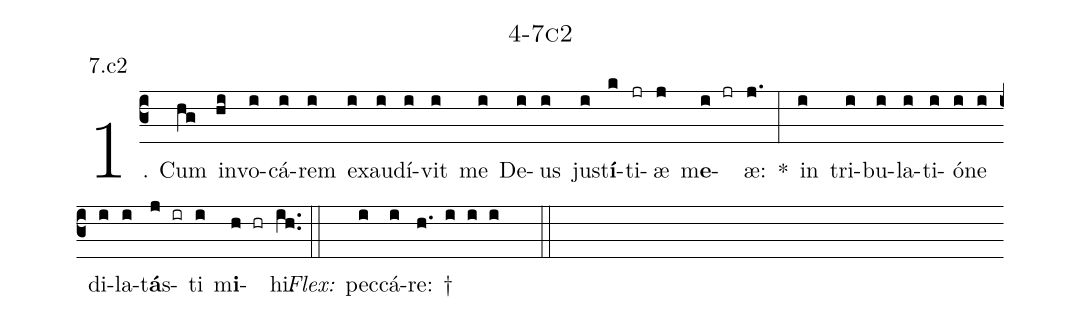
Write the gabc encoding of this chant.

name: 4-7c2;
annotation: 7.c2;
%%
(c3)1. Cum(hg) in(hi)vo(i)cá(i)rem(i) ex(i)au(i)dí(i)vit(i) me(i) De(i)us(i) jus(i)t<b>í</b>(k)ti(jr)æ(j) m<b>e</b>(i jr)æ:(j.) *(:) in(i) tri(i)bu(i)la(i)ti(i)ó(i)ne(i) di(i)la(i)t<b>á</b>s(j ir)ti(i) m<b>i</b>(h hr)hi.(ih..) (::)
<i>Flex:</i>()  pec(i)cá(i)re: †(h. i i i  ::)
